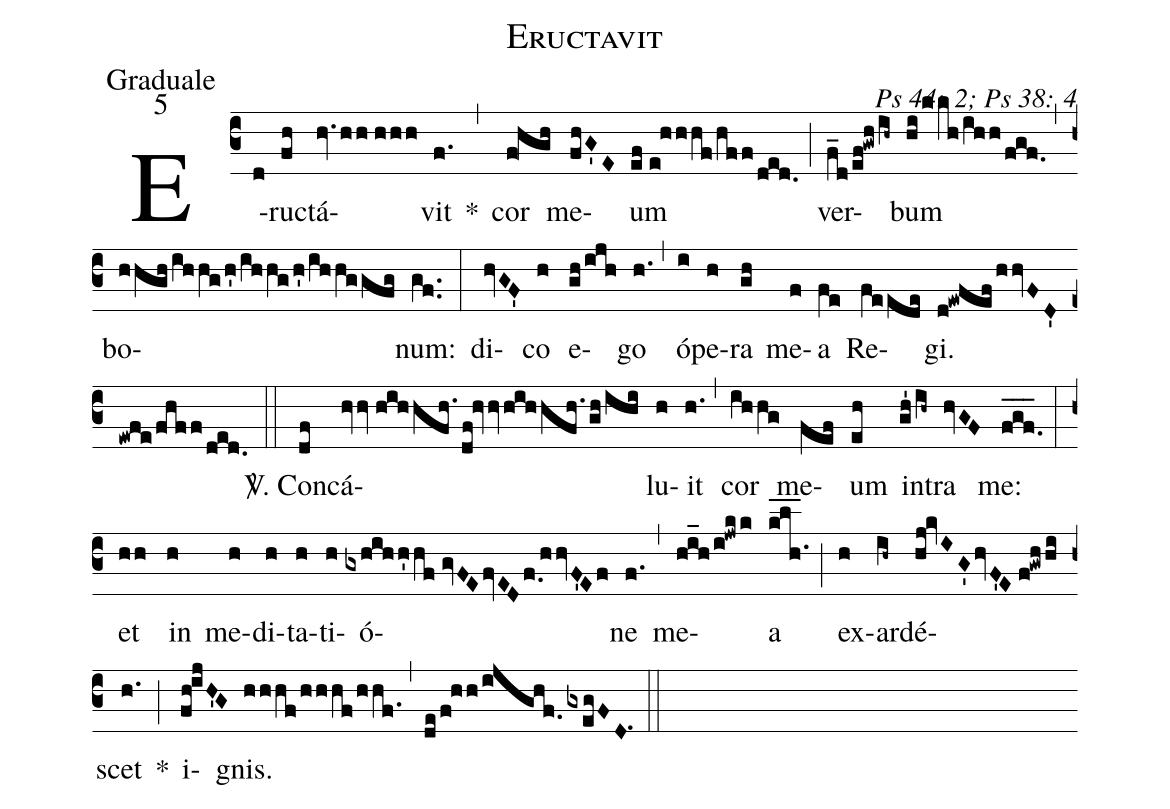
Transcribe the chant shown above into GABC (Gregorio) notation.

name: Eructavit;
office-part: Graduale;
mode: 5;
commentary: Ps 44: 2; Ps 38: 4;
%%
(c3) E(d)ruc(fh)tá(hv.hh//hhh)vit(f.) *(,) cor(f!hgh) me(fhG'E)um(ef//e!hhhf/hff/ded.) (;) ver(f_d/ef!gwh/ih~)bum(hi/kkh/ihh/fgf.) (,) bo(hhghihhg/h'/ihhg/h'/ihhggfg)num:(gf..) (:)
di(hvGF')co(h) e(gh/ijh)go(h.) (,) ó(i)pe(h)ra(gh) me(f)a(fe) Re(feede)gi.(d!ewfefhhvFD'ewfe/fhff/ded.) (::)
<sp>V/</sp>. Con(df)cá(hvv//hihhfh./df!hvvhihhfh./gh/ihi)lu(h)it(h.) (,) cor(ihhg) me(fef)um(eh) in(gh'/ih~)tra(hvGF) me:(f_g_f._) (:)
et(hh) in(h) me(h)di(h)ta(h)ti(h)ó(gxhihh'hf//gvFEfvEDf.0/[-0.5]hhvF'Ef)ne(f.) (,) me(hi_h/i!jwkk)a(klh.1___) (;) ex(h)ar(ih~)dé(hj!kvIG'hvF'E//f!gwhhi)scet(h.) *(;) i(fh!ijH'G)gnis.(hhhf/hhhf/hhf.) (,) (de/f!hh/ijghf.0gxegFD.1) (::)
